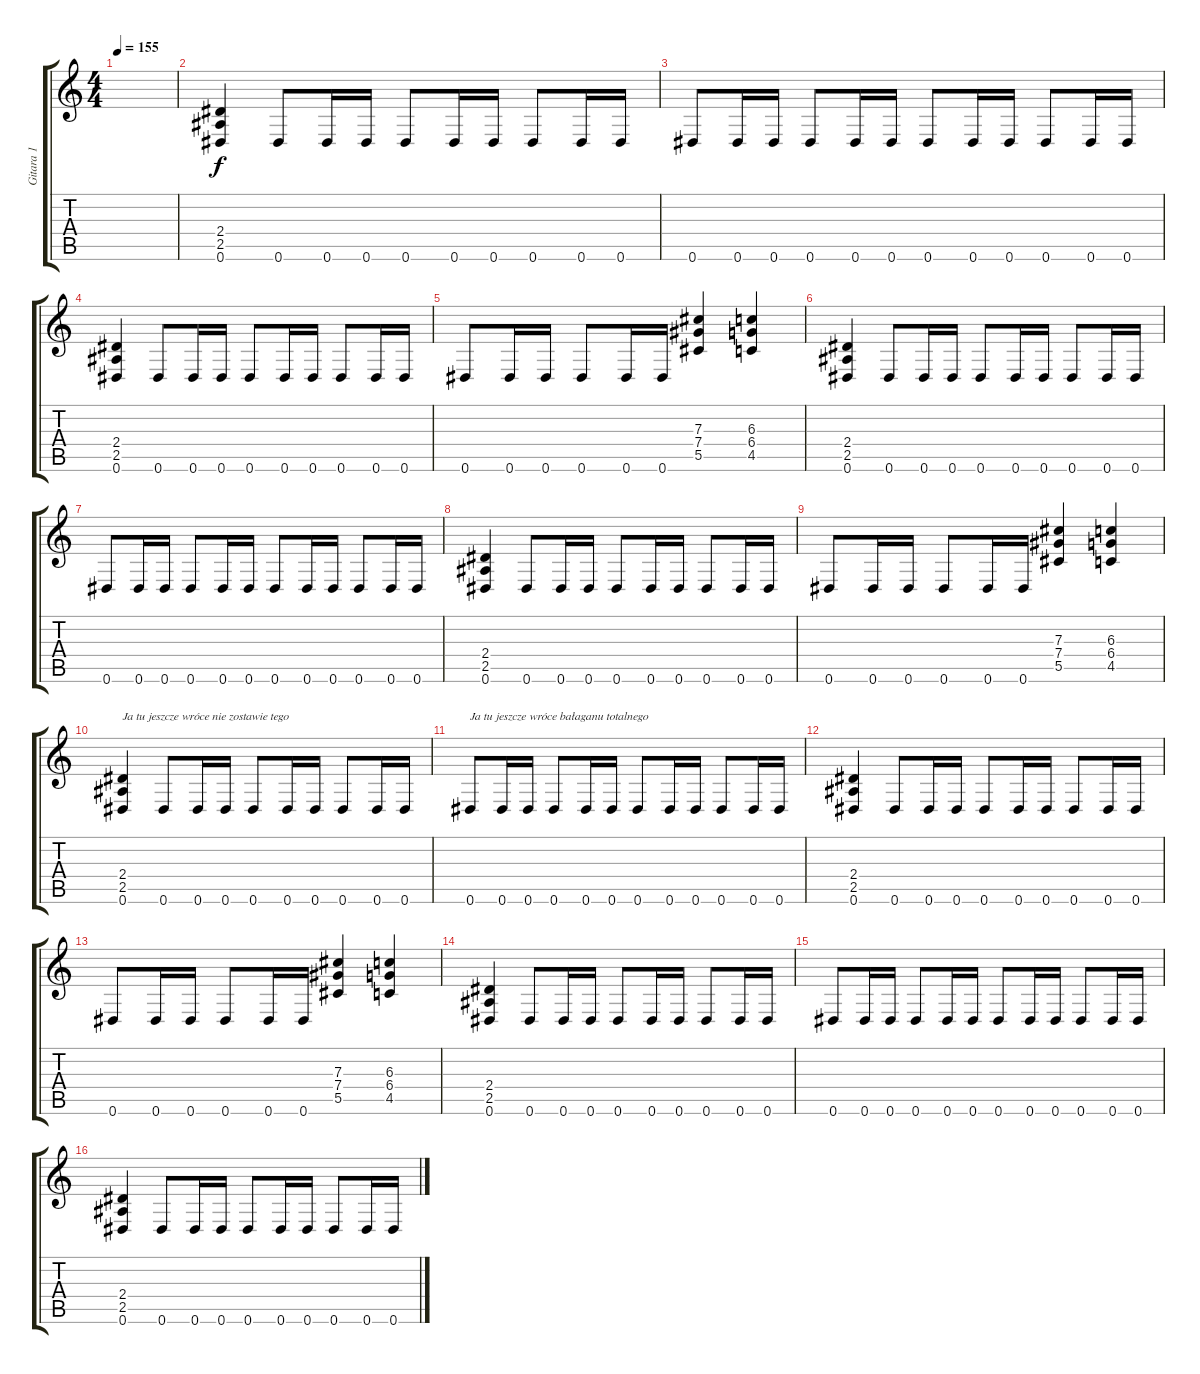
\track ("Gitara 1" "Gitara 1") {instrument distortionguitar}
\staff {score tabs}
\tuning (Eb4 Bb3 Gb3 Db3 Ab2 Eb2) {hide}
\ts (4 4)
\tempo 155
\clef g2
\ks c
|
(2.4 2.5 0.6).4 0.6.8 0.6.16 0.6.16 0.6.8 0.6.16 0.6.16 0.6.8 0.6.16 0.6.16 |
0.6.8 0.6.16 0.6.16 0.6.8 0.6.16 0.6.16 0.6.8 0.6.16 0.6.16 0.6.8 0.6.16 0.6.16 |
(2.4 2.5 0.6).4 0.6.8 0.6.16 0.6.16 0.6.8 0.6.16 0.6.16 0.6.8 0.6.16 0.6.16 |
0.6.8 0.6.16 0.6.16 0.6.8 0.6.16 0.6.16 (7.3 7.4 5.5).4 (6.3 6.4 4.5).4 |
(2.4 2.5 0.6).4 0.6.8 0.6.16 0.6.16 0.6.8 0.6.16 0.6.16 0.6.8 0.6.16 0.6.16 |
0.6.8 0.6.16 0.6.16 0.6.8 0.6.16 0.6.16 0.6.8 0.6.16 0.6.16 0.6.8 0.6.16 0.6.16 |
(2.4 2.5 0.6).4 0.6.8 0.6.16 0.6.16 0.6.8 0.6.16 0.6.16 0.6.8 0.6.16 0.6.16 |
0.6.8 0.6.16 0.6.16 0.6.8 0.6.16 0.6.16 (7.3 7.4 5.5).4 (6.3 6.4 4.5).4 |
(2.4 2.5 0.6).4{txt "Ja tu jeszcze wróce nie zostawie tego"} 0.6.8 0.6.16 0.6.16 0.6.8 0.6.16 0.6.16 0.6.8 0.6.16 0.6.16 |
0.6.8{txt "Ja tu jeszcze wróce bałaganu totalnego"} 0.6.16 0.6.16 0.6.8 0.6.16 0.6.16 0.6.8 0.6.16 0.6.16 0.6.8 0.6.16 0.6.16 |
(2.4 2.5 0.6).4 0.6.8 0.6.16 0.6.16 0.6.8 0.6.16 0.6.16 0.6.8 0.6.16 0.6.16 |
0.6.8 0.6.16 0.6.16 0.6.8 0.6.16 0.6.16 (7.3 7.4 5.5).4 (6.3 6.4 4.5).4 |
(2.4 2.5 0.6).4 0.6.8 0.6.16 0.6.16 0.6.8 0.6.16 0.6.16 0.6.8 0.6.16 0.6.16 |
0.6.8 0.6.16 0.6.16 0.6.8 0.6.16 0.6.16 0.6.8 0.6.16 0.6.16 0.6.8 0.6.16 0.6.16 |
(2.4 2.5 0.6).4 0.6.8 0.6.16 0.6.16 0.6.8 0.6.16 0.6.16 0.6.8 0.6.16 0.6.16
